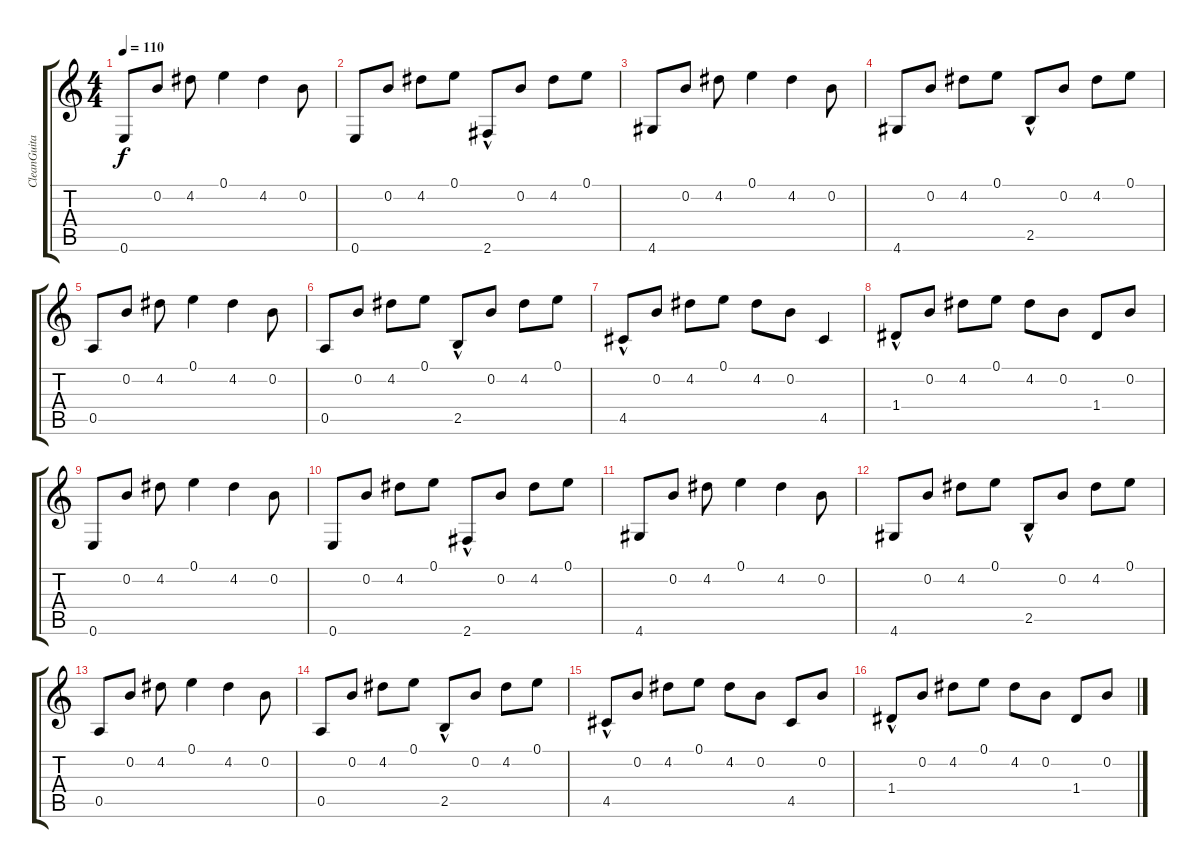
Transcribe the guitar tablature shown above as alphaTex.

\track ("CleanGuitar" "CleanGuita") {instrument electricguitarclean}
\staff {score tabs}
\tuning (E4 B3 G3 D3 A2 E2) {hide}
\ts (4 4)
\tempo 110
\clef g2
\ks c
0.6.8{dy f instrument electricguitarclean} 0.2.8 4.2.8 0.1.4 4.2.4 0.2.8 |
0.6.8 0.2.8 4.2.8 0.1.8 2.6{hac}.8 0.2.8 4.2.8 0.1.8 |
4.6.8 0.2.8 4.2.8 0.1.4 4.2.4 0.2.8 |
4.6.8 0.2.8 4.2.8 0.1.8 2.5{hac}.8 0.2.8 4.2.8 0.1.8 |
0.5.8 0.2.8 4.2.8 0.1.4 4.2.4 0.2.8 |
0.5.8 0.2.8 4.2.8 0.1.8 2.5{hac}.8 0.2.8 4.2.8 0.1.8 |
4.5{hac}.8 0.2.8 4.2.8 0.1.8 4.2.8 0.2.8 4.5.4 |
1.4{hac}.8 0.2.8 4.2.8 0.1.8 4.2.8 0.2.8 1.4.8 0.2.8 |
0.6.8 0.2.8 4.2.8 0.1.4 4.2.4 0.2.8 |
0.6.8 0.2.8 4.2.8 0.1.8 2.6{hac}.8 0.2.8 4.2.8 0.1.8 |
4.6.8 0.2.8 4.2.8 0.1.4 4.2.4 0.2.8 |
4.6.8 0.2.8 4.2.8 0.1.8 2.5{hac}.8 0.2.8 4.2.8 0.1.8 |
0.5.8 0.2.8 4.2.8 0.1.4 4.2.4 0.2.8 |
0.5.8 0.2.8 4.2.8 0.1.8 2.5{hac}.8 0.2.8 4.2.8 0.1.8 |
4.5{hac}.8 0.2.8 4.2.8 0.1.8 4.2.8 0.2.8 4.5.8 0.2.8 |
1.4{hac}.8 0.2.8 4.2.8 0.1.8 4.2.8 0.2.8 1.4.8 0.2.8
